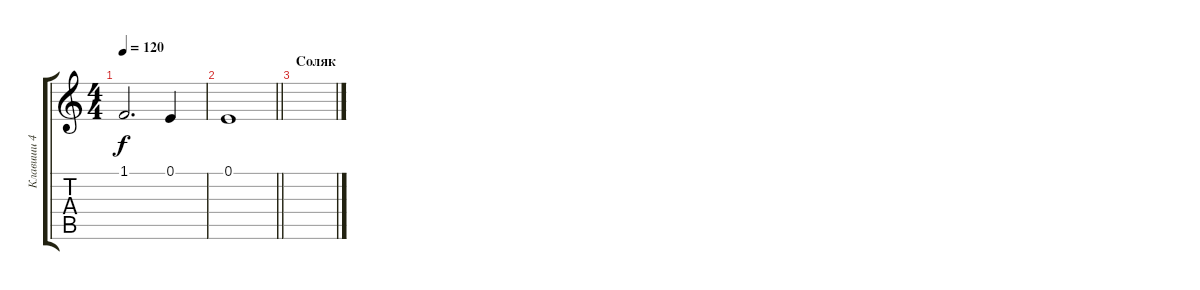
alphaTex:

\track ("Клавиши 4" "Клавиши 4") {instrument electricpiano1}
\staff {score tabs}
\tuning (E4 B3 G3 D3 A2 E2) {hide}
\ts (4 4)
\tempo 120
\clef g2
\ks c
1.1.2{d dy f} 0.1.4 |
\barLineRight lightlight
0.1.1 |
\section ("" "Соляк")
